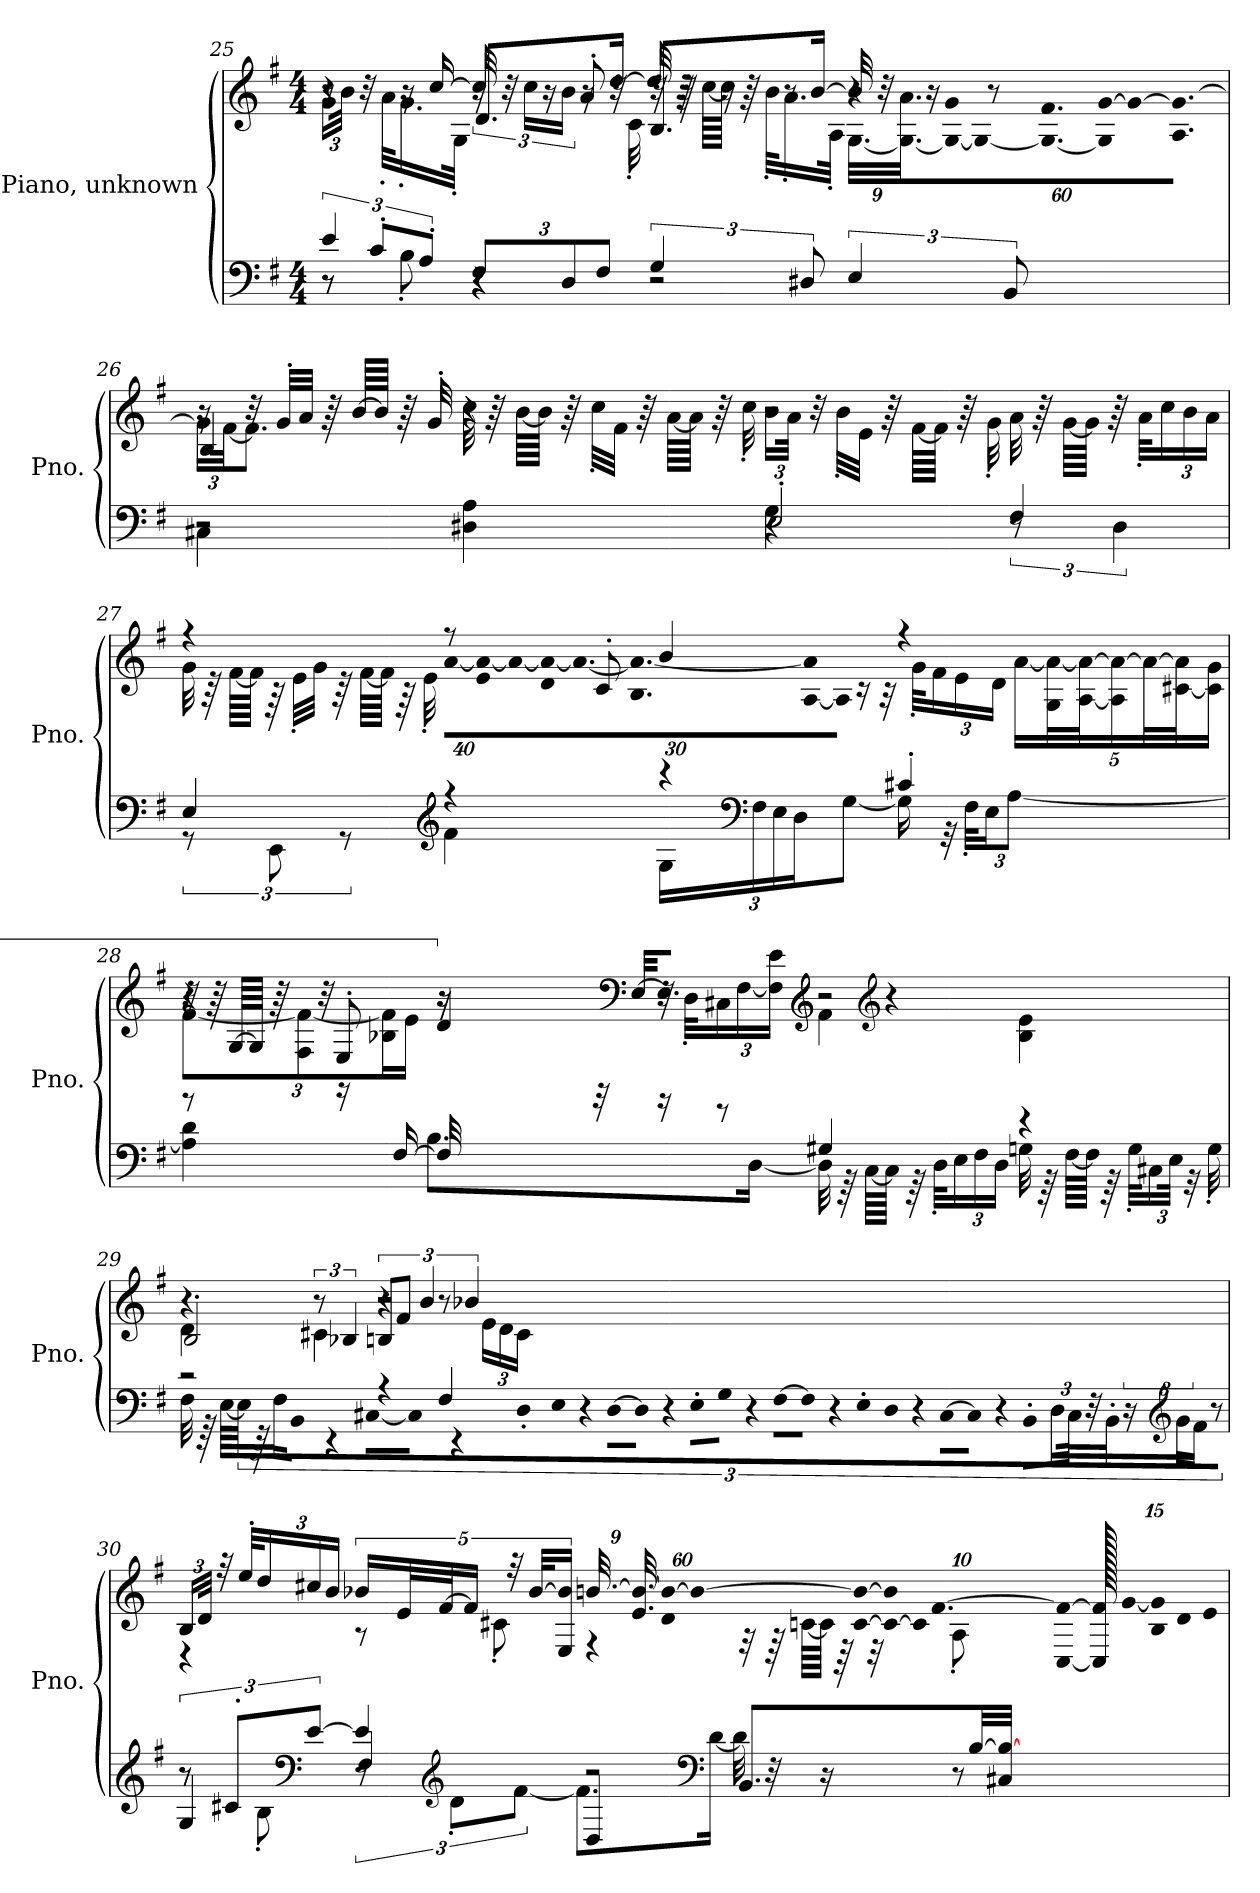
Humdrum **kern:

**kern	**kern
*part1	*part1
*staff2	*staff1
*I"Piano, unknown	*
*I'Pno.	*
!!LO:LB:g=z
*clefF4	*clefG2
*k[f#]	*k[f#]
*M4/4	*M4/4
=25	=25
*^	*^
*	*^	*	*
*	*	*	*	*Xbrackettup
*	*	*	*	*^
4e/	8r	12r	8r	24g\LL	4r
.	.	.	.	48b\JJk	.
.	.	.	.	32r	.
.	.	12c'/L	.	.	.
.	.	.	.	32a'\KLL	.
.	8B'\	.	16r	16.g'\	.
.	.	12A'/J	.	.	.
.	.	.	[16cc/	.	.
.	.	.	.	32G'\JJk	.
*	*	*Xbrackettup	*	*brackettup	*
4r	4r	12F#/L	32cc/]	24r	8.d/L
.	.	.	32r	.	.
.	.	.	.	24cc\LL	.
.	.	.	16r	.	.
.	.	12D/	.	24b\JJ	.
.	.	.	8a'/	16r	.
.	.	12F#/J	.	.	.
.	.	.	.	32r	[16dd/Jk
.	.	.	.	32c'\	.
*	*	*brackettup	*	*	*
2r	2r	6G/	8.B/L	32r	32dd/]
.	.	.	.	64r	32r
.	.	.	.	[64cc\LLLL	.
.	.	.	.	64cc\JJJJ]	16r
.	.	.	.	64r	.
.	.	.	.	32b'\KLL	.
.	.	.	.	16.a'\	8r
.	.	12D#X/	.	.	.
.	.	.	[16b/Jk	.	.
.	.	.	.	32A'\JJk	.
*	*	*	*	*Xbrackettup	*
.	.	6E/	32b/]	[36.G\LLL	4r
.	.	.	32r	.	.
.	.	.	.	36.G\_ 36.a\	.
.	.	.	16r	.	.
!	!	!	!	!LO:N:vis=32	!
.	.	.	.	1920%53G\_ 1920%53g\	.
!	!	!	!	!LO:N:vis=64	!
.	.	.	.	640%9G\K_	.
.	.	.	8r	36.G\_ 36.f#\	.
!	!	!	!	!LO:N:vis=32	!
.	.	12BB/	.	1920%53G\] [1920%53g\	.
!	!	!	!	!LO:N:vis=64	!
.	.	.	.	640%9g\K_	.
.	.	.	.	36.A\ 36.g\_JJJ	.
!!LO:LB:g=z	!!	!!
=26	=26	=26	=26	=26	=26
2r	4C#X\	2r	16r	24g\LL]	4B/
.	.	.	.	[48f#\JK	.
.	.	.	32r	8.f#\J]	.
.	.	.	32g'/LLL	.	.
.	.	.	32a/JJJ	.	.
.	.	.	64r	.	.
.	.	.	[64b/LLLL	.	.
.	.	.	64b/JJJJ]	.	.
.	.	.	64r	.	.
.	.	.	32g'/	.	.
.	4D#X\ 4A\	.	4r	32cc\	4r
.	.	.	.	64r	.
.	.	.	.	[64b\LLLL	.
.	.	.	.	64b\JJJJ]	.
.	.	.	.	64r	.
.	.	.	.	32cc'\LLL	.
.	.	.	.	32f#\JJJ	.
.	.	.	.	64r	.
.	.	.	.	[64a\LLLL	.
.	.	.	.	64a\JJJJ]	.
.	.	.	.	64r	.
.	.	.	.	32cc'\	.
4r	4G\	2E'/	2r	24b\LL	2r
.	.	.	.	48a\JJk	.
.	.	.	.	32r	.
.	.	.	.	32b'\LLL	.
.	.	.	.	32e\JJJ	.
.	.	.	.	64r	.
.	.	.	.	[64f#\LLLL	.
.	.	.	.	64f#\JJJJ]	.
.	.	.	.	64r	.
.	.	.	.	32g'\	.
4F#/	12r	.	.	32a\	.
.	.	.	.	64r	.
.	.	.	.	[64g\LLLL	.
.	.	.	.	64g\JJJJ]	.
.	.	.	.	64r	.
.	6D#\	.	.	.	.
.	.	.	.	32a'\KLL	.
.	.	.	.	24cc\	.
.	.	.	.	24b\	.
.	.	.	.	24a\JJ	.
*	*v	*v	*	*	*
*	*	*	*v	*v
!!LO:PB:g=z
=27	=27	=27	=27
4E/	12r	4r	32g\
.	.	.	64r
.	.	.	[64f#\LLLL
.	.	.	64f#\JJJJ]
.	.	.	64r
.	12EE\	.	.
.	.	.	32e'\LLL
.	.	.	32g\JJJ
.	.	.	64r
.	12r	.	.
.	.	.	[64f#\LLLL
.	.	.	64f#\JJJJ]
.	.	.	64r
.	.	.	32e'\
*clefG2	*	*	*
!	!	!	!LO:N:vis=32
4r	4f#\	8r	[640%23a\LLL
!	!	!	!LO:N:vis=32
.	.	.	640%23e\ 640%23a\_
!	!	!	!LO:N:vis=64
.	.	.	960%17a\L_
!	!	!	!LO:N:vis=64
.	.	.	960%17d\ 960%17a\_J
!	!	!	!LO:N:vis=32.
.	.	.	1920%103a\_
.	.	8c'/	.
!	!	!	!LO:N:vis=32.
.	.	.	1920%103B\ 1920%103a\_
!	!	!	!LO:N:vis=64
.	.	.	[960%17A\ 960%17a\]L
!	!	!	!LO:N:vis=64
.	.	.	960%17A\JJJJ]
*	*Xbrackettup	*	*
4r	24G\LL	4b/	16r
*clefF4	*	*	*
.	24F#\	.	.
.	.	.	32r
.	24E\	.	.
.	.	.	32g'\KLL
.	24D\J	.	24f#\
.	[12G\J	.	24e\
.	.	.	24d\JJ
4c#X'/	16G\]	4r	[20a\LL
.	.	.	40G\ 40a\_L
.	32r	.	.
.	.	.	[40A\ 40a\_J
.	32F#'\KLL	.	.
.	.	.	20A\] 20a\_
.	24E\J	.	.
.	.	.	40a\L_
.	[12A\J	.	.
.	.	.	[40c#X\ 40a\]J
.	.	.	20c#\] 20g\JJ
!!LO:LB:g=z
=28	=28	=28	=28
*	*	*	*^
8r	4A\] 4d\	4r	[12f#\L	32r
.	.	.	.	64r
.	.	.	.	[64G/LLLL
.	.	.	.	64G/JJJJ]
.	.	.	.	64r
.	.	.	12F#\ 12f#\_	.
.	.	.	.	32r
16r	.	.	.	8E'/
.	.	.	24B-X\ 24f#\]L	.
[16F#/	.	.	.	.
.	.	.	24e\JJ	.
*	*	*	*	*brackettup
32F#/]	8.B\L	4d/	16r	24r
32r	.	.	.	.
*	*	*clefF4	*	*
.	.	.	.	[48E/KKL
16r	.	.	32r	8.E/J]
.	.	.	32D'\KLL	.
*	*	*	*Xbrackettup	*
8r	.	.	24C#X\	.
.	.	.	[24F#\	.
.	[16D\Jk	.	.	.
.	.	.	24F#\] 24e\JJ	.
*	*	*clefG2	*	*
4G#X/	32D\]	2r	4f#\	2r
.	64r	.	.	.
.	[64C\LLLL	.	.	.
.	64C\JJJJ]	.	.	.
.	64r	.	.	.
.	32D'\KLL	.	.	.
.	24E\	.	.	.
.	24F#\	.	.	.
.	24D\JJ	.	.	.
4r	32Gn\	.	4B-\ 4e\	.
.	64r	.	.	.
.	[64F#\LLLL	.	.	.
.	64F#\JJJJ]	.	.	.
.	64r	.	.	.
.	32G'\KLL	.	.	.
.	24C#X\	.	.	.
.	48E\JJk	.	.	.
.	32r	.	.	.
.	32G'\	.	.	.
!!LO:LB:g=z	!!	!!
=29	=29	=29	=29	=29
2r	32F#\	4r	4d\	2B'/
.	64r	.	.	.
.	[64E\LLLL	.	.	.
*	*brackettup	*	*	*
.	96E\JJJJ]	.	.	.
.	96r	.	.	.
.	24F#\LL	.	.	.
.	32BB\JJk	.	.	.
.	64r	.	.	.
.	[64C#X\LLLL	.	.	.
.	64C#\JJJJ]	.	.	.
.	64r	.	.	.
.	32D'\	.	.	.
*	*	*brackettup	*	*
.	32E\	12r	4c#X\	.
.	64r	.	.	.
.	[64D\LLLL	.	.	.
.	64D\JJJJ]	.	.	.
.	64r	.	.	.
.	.	6B-X/	.	.
.	32E'\LLL	.	.	.
.	32G\JJJ	.	.	.
.	64r	.	.	.
.	[64F#\LLLL	.	.	.
.	64F#\JJJJ]	.	.	.
.	64r	.	.	.
.	32E'\	.	.	.
4r	32D\	12Bn/L	4r	2r
.	64r	.	.	.
.	[64C#\LLLL	.	.	.
.	64C#\JJJJ]	.	.	.
.	64r	.	.	.
.	.	12f#/J	.	.
.	32BB'\KLL	.	.	.
*	*Xbrackettup	*	*	*
.	24D\	.	.	.
.	48C#\JJk	6b/	.	.
.	32r	.	.	.
.	32BB'\	.	.	.
*	*brackettup	*	*	*
4F#/	24r	.	8r	.
*clefG2	*	*	*	*
.	24g\LL	.	.	.
.	24f#\JJ	6b-X/	.	.
*	*	*	*Xbrackettup	*
.	8r	.	24e\LL	.
.	.	.	24d\	.
.	.	.	24c#\JJ	.
*	*	*	*v	*v
!!LO:LB:g=z
=30	=30	=30	=30
*	*^	*	*
12r	8r	4G/	24B/LL	4r
.	.	.	48d/JJk	.
.	.	.	32r	.
12c#X'/L	.	.	.	.
.	.	.	32ee'/KLL	.
.	8B'\	.	24dd/	.
*clefF4	*	*	*	*
[12e/J	.	.	24cc#X/	.
.	.	.	24b/JJ	.
*	*	*	*brackettup	*
4e/]	12r	4F#/	20b-X/LL	8r
.	.	.	40e/L	.
.	.	.	[40f#/J	.
*clefG2	*	*	*	*
.	12d'\L	.	.	.
.	.	.	20f#/JJ]	.
.	.	.	.	8c#X'\
.	.	.	40r	.
.	[12f#\J	.	.	.
.	.	.	[40b-/KLL	.
.	.	.	20E/ 20b-/]JJ	.
*	*	*	*Xbrackettup	*
4D/	8.f#\L]	2r	[36.bn/LLL	4r
.	.	.	36.e/ 36.b/_	.
!	!	!	!LO:N:vis=32	!
.	.	.	1920%53d/ 1920%53b/_	.
!	!	!	!LO:N:vis=64	!
.	.	.	640%9b/L_	.
!	!	!	!LO:N:vis=64	!
.	.	.	[640%9c#/ 640%9b/_	.
!	!	!	!LO:N:vis=64	!
.	.	.	640%9c#/_ 640%9b/]	.
!	!	!	!LO:N:vis=64	!
.	.	.	640%9c#/J]	.
.	.	.	[36.f#/	.
*clefF4	*	*	*	*
.	[16d\Jk	.	.	.
.	.	.	[1920%79C/ 1920%79f#/_J	.
8.BB/L	32d\]	.	1920C/] 1920f#/]	32r
.	.	.	[12g/	.
.	32r	.	.	64r
.	.	.	.	[64cn\LLLL
.	16r	.	.	64c\JJJJ]
.	.	.	.	64r
.	.	.	12B/ 12g/]	.
.	.	.	.	32r
.	8r	.	.	8A'\
.	.	.	24d/L	.
[32B/LL	.	.	.	.
.	.	.	24e/JJ	.
32C#X/ 32B/_JJJ	.	.	.	.
1920ryy	1920ryy	1920ryy	.	1920ryy
*v	*v	*v	*	*
*	*v	*v
=	=
*-	*-
